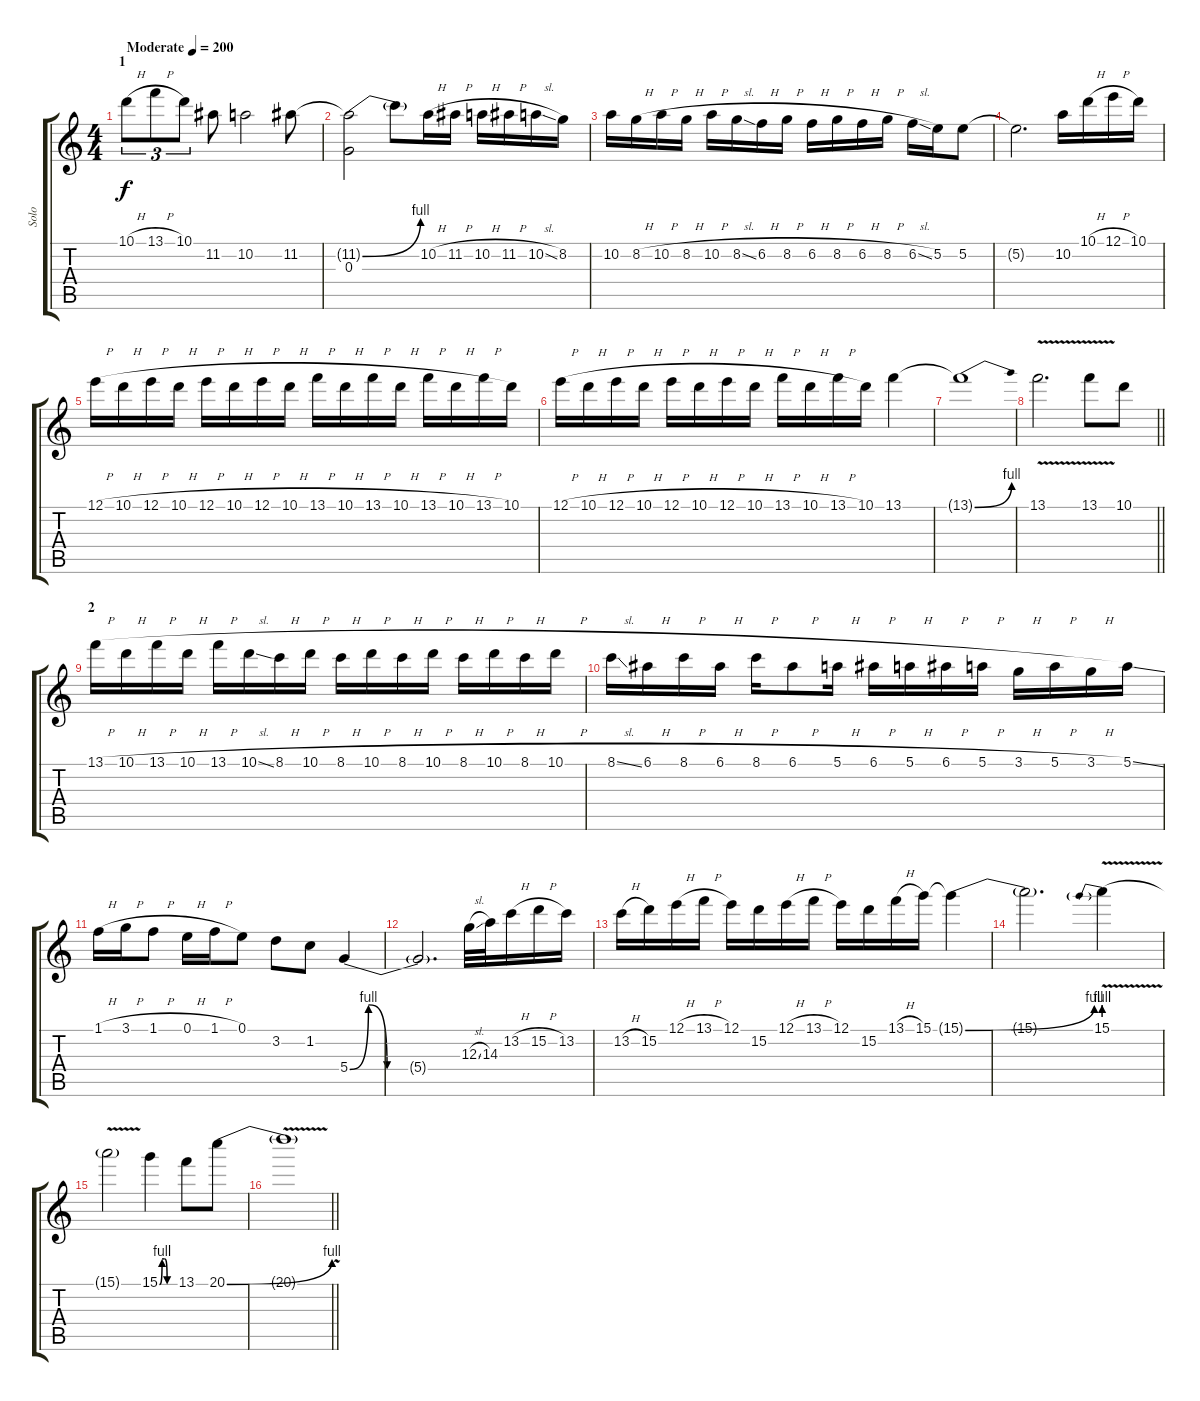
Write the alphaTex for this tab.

\track ("Solo" "Solo") {instrument distortionguitar}
\staff {score tabs}
\tuning (E4 B3 G3 D3 A2 E2) {hide}
\ts (4 4)
\section ("" "1")
\tempo (200 "Moderate")
\clef g2
\ks c
10.1{h}.8{tu (3 2) dy f instrument distortionguitar} 13.1{h}.8{tu (3 2)} 10.1.8{tu (3 2)} 11.2.8 10.2.2 11.2.8 |
(11.2{be (bend 0 0 60 4) t} 0.3).2 11.2{t}.8 10.2{h}.16 11.2{h}.16 10.2{h}.16 11.2{h}.16 10.2{sl}.16 8.2.16 |
10.2.16 8.2{h}.16 10.2{h}.16 8.2{h}.16 10.2{h}.16 8.2{sl}.16 6.2{h}.16 8.2{h}.16 6.2{h}.16 8.2{h}.16 6.2{h}.16 8.2{h}.16 6.2{sl}.16 5.2.16 5.2.8 |
5.2{t}.2{d} 10.2.16 10.1{h}.16 12.1{h}.16 10.1.16 |
12.1{h}.16 10.1{h}.16 12.1{h}.16 10.1{h}.16 12.1{h}.16 10.1{h}.16 12.1{h}.16 10.1{h}.16 13.1{h}.16 10.1{h}.16 13.1{h}.16 10.1{h}.16 13.1{h}.16 10.1{h}.16 13.1{h}.16 10.1.16 |
12.1{h}.16 10.1{h}.16 12.1{h}.16 10.1{h}.16 12.1{h}.16 10.1{h}.16 12.1{h}.16 10.1{h}.16 13.1{h}.16 10.1{h}.16 13.1{h}.16 10.1.16 13.1.4 |
13.1{be (bend 0 0 60 4) t}.1 |
\barLineRight lightlight
13.1{v}.2{d} 13.1{v}.8 10.1.8 |
\section ("" "2")
13.1{h}.16 10.1{h}.16 13.1{h}.16 10.1{h}.16 13.1{h}.16 10.1{sl}.16 8.1{h}.16 10.1{h}.16 8.1{h}.16 10.1{h}.16 8.1{h}.16 10.1{h}.16 8.1{h}.16 10.1{h}.16 8.1{h}.16 10.1{h}.16 |
8.1{sl}.16 6.1{h}.16 8.1{h}.16 6.1{h}.16 8.1{h}.16 6.1{h}.8 5.1{h}.16 6.1{h}.16 5.1{h}.16 6.1{h}.16 5.1{h}.16 3.1{h}.16 5.1{h}.16 3.1{h}.16 5.1{ss}.16 |
1.1{h}.16 3.1{h}.16 1.1{h}.8 0.1{h}.16 1.1{h}.16 0.1.8 3.2.8 1.2.8 5.4{be (custom 0 0 10 4 20 0 30 0 60 0)}.4 |
5.4{t}.2{d} 12.3{sl}.32 14.3.32 13.2{h}.16 15.2{h}.16 13.2.16 |
13.2{h}.16 15.2.16 12.1{h}.16 13.1{h}.16 12.1.16 15.2.16 12.1{h}.16 13.1{h}.16 12.1.16 15.2.16 13.1{h}.16 15.1.16 15.1{be (bend 0 0 60 4) t}.4 |
15.1{t}.2{d} 15.1{be (prebend 0 4 60 4) v}.4 |
15.1{t}.2 15.1{be (custom 0 0 10 4 20 4 30 0 60 0)}.4 13.1.8 20.1{be (bend 0 0 60 4)}.8 |
\barLineRight lightlight
20.1{v t}.1
